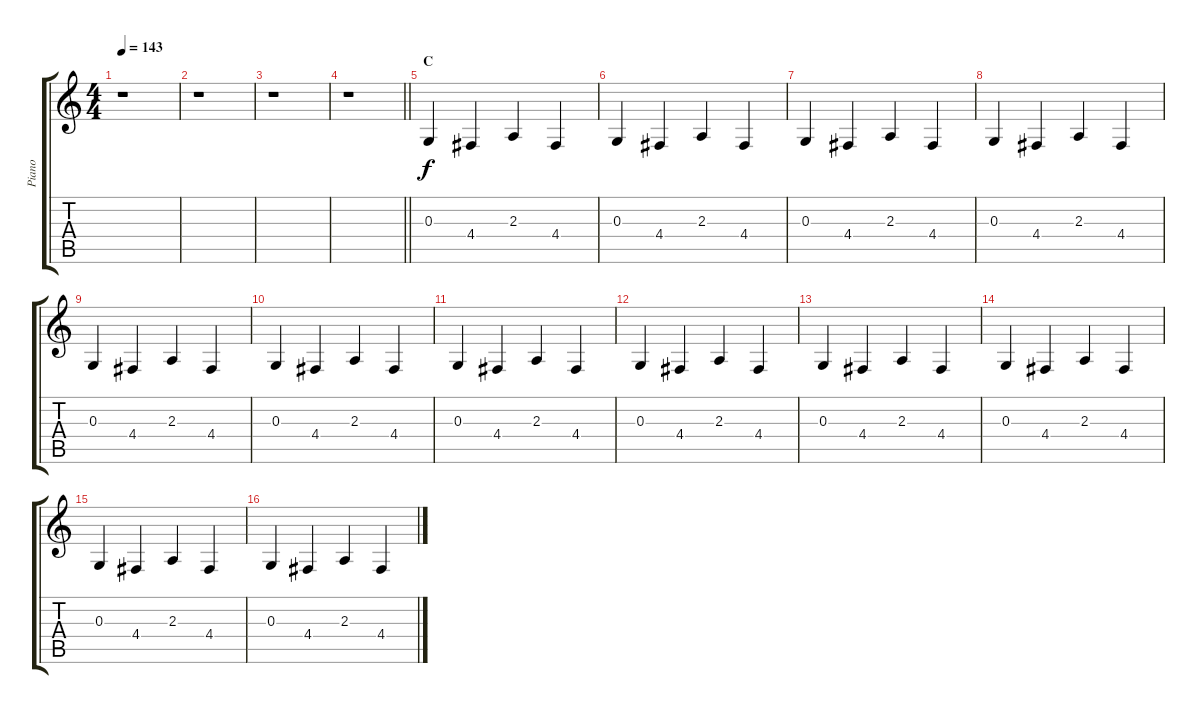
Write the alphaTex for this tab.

\track ("Piano" "Piano") {instrument brightacousticpiano}
\staff {score tabs}
\tuning (E4 B3 G3 D3 A2 E2) {hide}
\ts (4 4)
\tempo 143
\clef g2
\ks c
r.1{dy f} |
r.1 |
r.1 |
\barLineRight lightlight
r.1 |
\section ("" "C")
0.3.4 4.4.4 2.3.4 4.4.4 |
0.3.4 4.4.4 2.3.4 4.4.4 |
0.3.4 4.4.4 2.3.4 4.4.4 |
0.3.4 4.4.4 2.3.4 4.4.4 |
0.3.4 4.4.4 2.3.4 4.4.4 |
0.3.4 4.4.4 2.3.4 4.4.4 |
0.3.4 4.4.4 2.3.4 4.4.4 |
0.3.4 4.4.4 2.3.4 4.4.4 |
0.3.4 4.4.4 2.3.4 4.4.4 |
0.3.4 4.4.4 2.3.4 4.4.4 |
0.3.4 4.4.4 2.3.4 4.4.4 |
0.3.4 4.4.4 2.3.4 4.4.4
